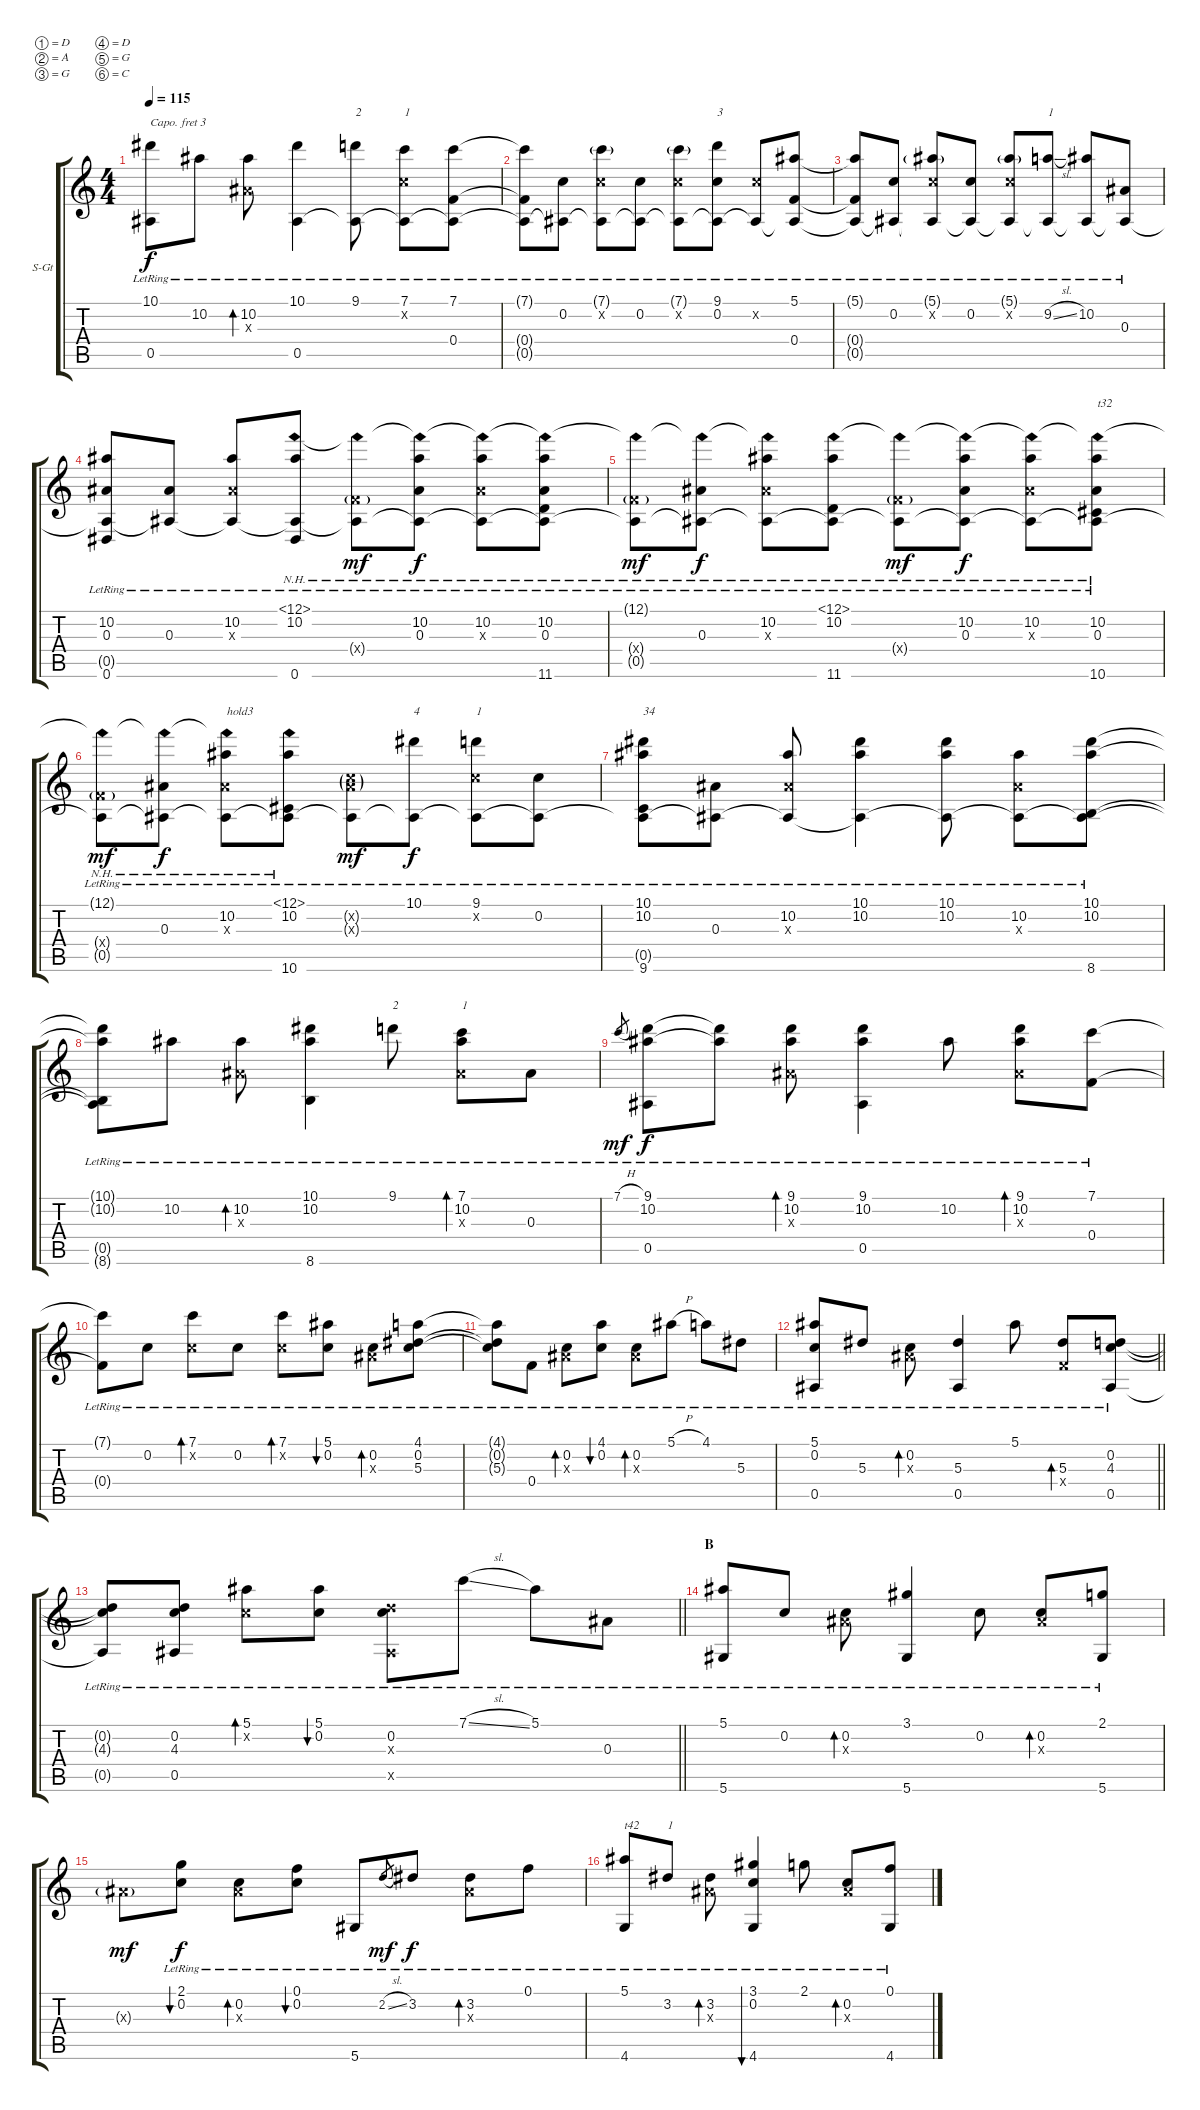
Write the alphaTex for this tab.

\bracketExtendMode groupsimilarinstruments
\firstSystemTrackNameOrientation horizontal
\otherSystemsTrackNameOrientation horizontal
\track ("Track 1" "S-Gt") {instrument acousticguitarsteel}
\staff {score tabs}
\capo 3
\tuning (D4 A3 G3 D3 G2 C2)
\ts (4 4)
\tempo 115
\clef g2
\ks c
(10.1{lr} 0.5{lr}).8{dy f} 10.2{lr}.8 (10.2{lr} 0.3{x}).8{bd 60} (10.1{lr} 0.5{lr}).4 (9.1{lr} 0.5{lr t}).8{txt "2"} (7.1{lr} 0.2{x} 0.5{lr t}).8{txt "1"} (7.1{lr} 0.4{lr} 0.5{lr t}).8 |
(7.1{lr t} 0.4{lr t} 0.5{lr t}).8 (0.2{lr} 0.5{lr t}).8 (7.1{g} 0.2{x} 0.5{lr t}).8 (0.2{lr} 0.5{lr t}).8 (7.1{g lr} 0.2{x} 0.5{lr t}).8 (9.1{lr} 0.2{lr} 0.5{lr t}).8{txt "3"} (0.2{x} 0.5{lr t}).8 (5.1{lr} 0.4{lr} 0.5{lr t}).8 |
(5.1{lr t} 0.4{lr t} 0.5{lr t}).8 (0.2{lr} 0.5{lr t}).8 (5.1{g lr} 0.2{x} 0.5{lr t}).8 (0.2{lr} 0.5{lr t}).8 (5.1{g lr} 0.2{x} 0.5{lr t}).8 (9.2{sl lr} 0.5{lr t}).8{txt "1"} (10.2{lr} 0.5{lr t}).8 (0.3{lr} 0.5{lr t}).8 |
(10.2{lr} 0.3{lr} 0.6{lr} 0.5{lr t}).8 (0.3{lr} 0.5{lr t}).8 (10.2{lr} 0.3{x} 0.5{lr t}).8 (12.1{nh lr} 10.2{lr} 0.6{lr} 0.5{lr t}).8 (0.4{g x} 12.1{nh lr t} 0.5{lr t}).8{dy mf} (10.2{lr} 0.3{lr} 12.1{nh lr t} 0.5{lr t}).8{dy f} (10.2{lr} 0.3{x} 12.1{nh lr t} 0.5{lr t}).8 (10.2{lr} 0.3{lr} 11.6{lr} 12.1{nh lr t} 0.5{lr t}).8 |
(0.4{g x} 12.1{nh lr t} 0.5{lr t}).8{dy mf} (0.3{lr} 12.1{nh lr t} 0.5{lr t}).8{dy f} (12.1{nh lr t} 10.2{lr} 0.3{x} 0.5{lr t}).8 (12.1{nh lr} 10.2{lr} 11.6{lr} 0.5{lr t}).8 (0.4{g x} 12.1{nh lr t} 0.5{lr t}).8{dy mf} (10.2{lr} 0.3{lr} 12.1{nh lr t} 0.5{lr t}).8{dy f} (10.2{lr} 0.3{x} 12.1{nh lr t} 0.5{lr t}).8 (10.2{lr} 0.3{lr} 10.6{lr} 12.1{nh lr t} 0.5{lr t}).8{txt "t32"} |
(0.4{g x} 12.1{nh lr t} 0.5{lr t}).8{dy mf} (0.3{lr} 12.1{nh lr t} 0.5{lr t}).8{dy f} (12.1{nh lr t} 10.2{lr} 0.3{x} 0.5{lr t}).8{txt "hold3"} (12.1{nh lr} 10.2{lr} 10.6{lr} 0.5{lr t}).8 (0.2{g x} 0.3{g x} 0.5{lr t}).8{dy mf} (10.1{lr} 0.5{lr t}).8{txt "4" dy f} (9.1{lr} 0.2{x} 0.5{lr t}).8{txt "1"} (0.2{lr} 0.5{lr t}).8 |
(10.1{lr} 10.2{lr} 9.6{lr} 0.5{lr t}).8{txt "34"} (0.3{lr} 0.5{lr t}).8 (10.2{lr} 0.3{x} 0.5{lr t}).8 (10.1{lr} 10.2{lr} 0.5{lr t}).4 (10.1{lr} 10.2{lr} 0.5{lr t}).8 (10.2{lr} 0.3{x} 0.5{lr t}).8 (10.1{lr} 10.2{lr} 8.6{lr} 0.5{lr t}).8 |
(10.1{lr t} 10.2{lr t} 0.5{lr t} 8.6{lr t}).8 10.2{lr}.8 (10.2{lr} 0.3{x}).8{bd 60} (10.1{lr} 10.2{lr} 8.6{lr}).4 9.1{lr}.8{txt "2"} (7.1{lr} 10.2 0.3{x}).8{bd 60 txt "1"} 0.3{lr}.8 |
7.1{h lr}.8{gr dy mf} (9.1{lr} 10.2{lr} 0.5{lr}).8{dy f} (9.1{lr t} 10.2{lr t}).8 (9.1{lr} 10.2{lr} 0.3{x}).8{bd 60} (9.1{lr} 10.2{lr} 0.5{lr}).4 10.2{lr}.8 (9.1{lr} 10.2{lr} 0.3{x}).8{bd 60} (7.1{lr} 0.4{lr}).8 |
(7.1{lr t} 0.4{lr t}).8 0.2{lr}.8 (7.1{lr} 0.2{x}).8{bd 60} 0.2{lr}.8 (7.1{lr} 0.2{x}).8{bd 60} (5.1{lr} 0.2{lr}).8{bu 60} (0.2{lr} 0.3{x}).8{bd 60} (4.1{lr} 0.2{lr} 5.3{lr}).8 |
(4.1{lr t} 0.2{lr t} 5.3{lr t}).8 0.4{lr}.8 (0.2{lr} 0.3{x}).8{bd 60} (4.1{lr} 0.2{lr}).8{bu 60} (0.2{lr} 0.3{x}).8{bd 60} 5.1{h lr}.8 4.1{lr}.8 5.3{lr}.8 |
\barLineRight lightlight
(5.1{lr} 0.2{lr} 0.5{lr}).8 5.3{lr}.8 (0.2{lr} 0.3{x}).8{bd 60} (5.3{lr} 0.5{lr}).4 5.1{lr}.8 (5.3{lr} 0.4{x}).8{bd 60} (0.2{lr} 4.3{lr} 0.5{lr}).8 |
\barLineRight lightlight
(0.2{lr t} 4.3{lr t} 0.5{lr t}).8 (0.2{lr} 4.3{lr} 0.5{lr}).8 (5.1{lr} 0.2{x}).8{bd 60} (5.1{lr} 0.2{lr}).8{bu 60} (0.2{lr} 4.3{x} 0.5{x}).8 7.1{sl lr}.8 5.1{lr}.8 0.3{lr}.8 |
\section ("" "B")
(5.1{lr} 5.6{lr}).8 0.2{lr}.8 (0.2{lr} 0.3{x}).8{bd 60} (3.1{lr} 5.6{lr}).4 0.2{lr}.8 (0.2{lr} 0.3{x}).8{bd 60} (2.1{lr} 5.6{lr}).8 |
0.3{g x}.8{dy mf} (2.1{lr} 0.2{lr}).8{bu 60 dy f} (0.2{lr} 0.3{x}).8{bd 60} (0.1{lr} 0.2{lr}).8{bu 60} 5.6{lr}.8 2.2{sl lr}.8{gr dy mf} 3.2{lr}.8{dy f} (3.2{lr} 0.3{x}).8{bd 60} 0.1{lr}.8 |
(5.1{lr} 4.6{lr}).8{txt "t42"} 3.2{lr}.8{txt "1"} (3.2{lr} 0.3{x}).8{bd 60} (3.1{lr} 0.2{lr} 4.6{lr}).4{bu 60} 2.1{lr}.8 (0.2{lr} 0.3{x}).8{bd 60} (0.1{lr} 4.6{lr}).8
